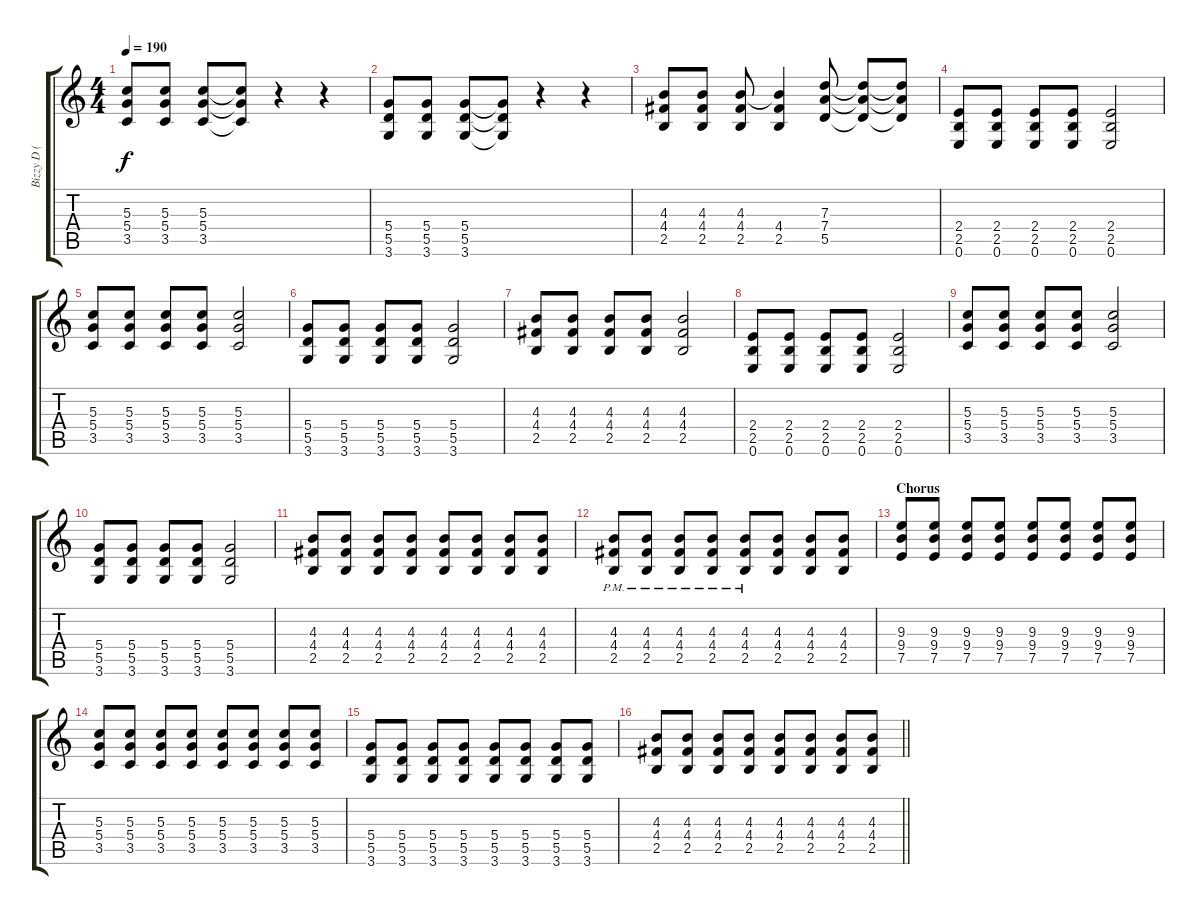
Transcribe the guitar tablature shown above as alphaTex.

\track ("Bizzy D ( Rythm Guitar )" "Bizzy D ( ") {instrument electricguitarclean}
\staff {score tabs}
\tuning (E4 B3 G3 D3 A2 E2) {hide}
\ts (4 4)
\tempo 190
\clef g2
\ks c
(5.3 5.4 3.5).8{dy f} (5.3 5.4 3.5).8 (5.3 5.4 3.5).8 (5.3{t} 5.4{t} 3.5{t}).8 r.4 r.4 |
(5.4 5.5 3.6).8 (5.4 5.5 3.6).8 (5.4 5.5 3.6).8 (5.4{t} 5.5{t} 3.6{t}).8 r.4 r.4 |
(4.3 4.4 2.5).8 (4.3 4.4 2.5).8 (4.3 4.4 2.5).8 (4.3{t} 4.4 2.5).4 (7.3 7.4 5.5).8 (7.3{t} 7.4{t} 5.5{t}).8 (7.3{t} 7.4{t} 5.5{t}).8 |
(2.4 2.5 0.6).8 (2.4 2.5 0.6).8 (2.4 2.5 0.6).8 (2.4 2.5 0.6).8 (2.4 2.5 0.6).2 |
(5.3 5.4 3.5).8 (5.3 5.4 3.5).8 (5.3 5.4 3.5).8 (5.3 5.4 3.5).8 (5.3 5.4 3.5).2 |
(5.4 5.5 3.6).8 (5.4 5.5 3.6).8 (5.4 5.5 3.6).8 (5.4 5.5 3.6).8 (5.4 5.5 3.6).2 |
(4.3 4.4 2.5).8 (4.3 4.4 2.5).8 (4.3 4.4 2.5).8 (4.3 4.4 2.5).8 (4.3 4.4 2.5).2 |
(2.4 2.5 0.6).8 (2.4 2.5 0.6).8 (2.4 2.5 0.6).8 (2.4 2.5 0.6).8 (2.4 2.5 0.6).2 |
(5.3 5.4 3.5).8 (5.3 5.4 3.5).8 (5.3 5.4 3.5).8 (5.3 5.4 3.5).8 (5.3 5.4 3.5).2 |
(5.4 5.5 3.6).8 (5.4 5.5 3.6).8 (5.4 5.5 3.6).8 (5.4 5.5 3.6).8 (5.4 5.5 3.6).2 |
(4.3 4.4 2.5).8 (4.3 4.4 2.5).8 (4.3 4.4 2.5).8 (4.3 4.4 2.5).8 (4.3 4.4 2.5).8 (4.3 4.4 2.5).8 (4.3 4.4 2.5).8 (4.3 4.4 2.5).8 |
(4.3{pm} 4.4{pm} 2.5{pm}).8 (4.3{pm} 4.4{pm} 2.5{pm}).8 (4.3{pm} 4.4{pm} 2.5{pm}).8 (4.3{pm} 4.4{pm} 2.5{pm}).8 (4.3{pm} 4.4{pm} 2.5).8 (4.3 4.4 2.5).8 (4.3 4.4 2.5).8 (4.3 4.4 2.5).8 |
\section ("" "Chorus")
(9.3 9.4 7.5).8{instrument distortionguitar} (9.3 9.4 7.5).8 (9.3 9.4 7.5).8 (9.3 9.4 7.5).8 (9.3 9.4 7.5).8 (9.3 9.4 7.5).8 (9.3 9.4 7.5).8 (9.3 9.4 7.5).8 |
(5.3 5.4 3.5).8 (5.3 5.4 3.5).8 (5.3 5.4 3.5).8 (5.3 5.4 3.5).8 (5.3 5.4 3.5).8 (5.3 5.4 3.5).8 (5.3 5.4 3.5).8 (5.3 5.4 3.5).8 |
(5.4 5.5 3.6).8 (5.4 5.5 3.6).8 (5.4 5.5 3.6).8 (5.4 5.5 3.6).8 (5.4 5.5 3.6).8 (5.4 5.5 3.6).8 (5.4 5.5 3.6).8 (5.4 5.5 3.6).8 |
\barLineRight lightlight
(4.3 4.4 2.5).8 (4.3 4.4 2.5).8 (4.3 4.4 2.5).8 (4.3 4.4 2.5).8 (4.3 4.4 2.5).8 (4.3 4.4 2.5).8 (4.3 4.4 2.5).8 (4.3 4.4 2.5).8
